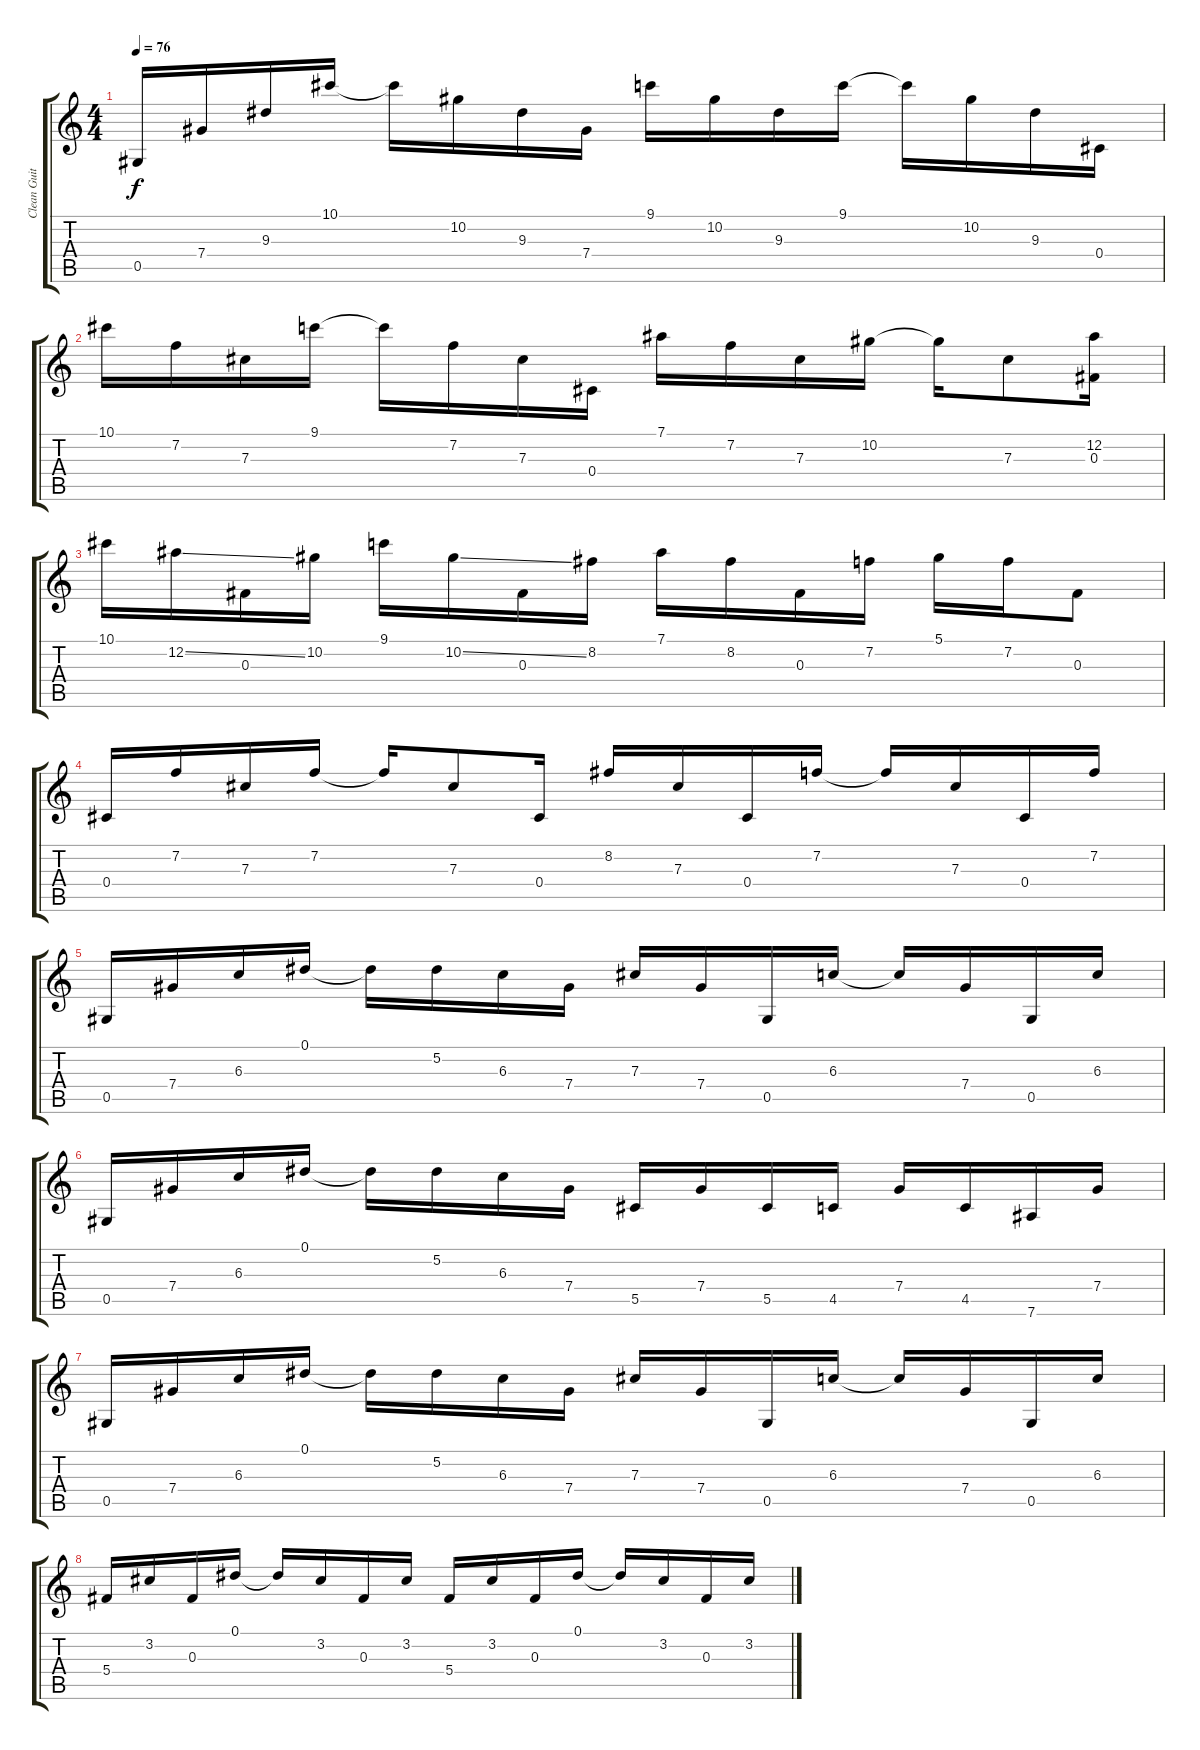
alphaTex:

\track ("Clean Guitar 2" "Clean Guit") {instrument electricguitarclean}
\staff {score tabs}
\tuning (Eb4 Bb3 Gb3 Db3 Ab2 Eb2) {hide}
\ts (4 4)
\tempo 76
\clef g2
\ks c
0.5.16{dy f instrument electricguitarclean} 7.4.16 9.3.16 10.1.16 10.1{t}.16 10.2.16 9.3.16 7.4.16 9.1.16 10.2.16 9.3.16 9.1.16 9.1{t}.16 10.2.16 9.3.16 0.4.16 |
10.1.16 7.2.16 7.3.16 9.1.16 9.1{t}.16 7.2.16 7.3.16 0.4.16 7.1.16 7.2.16 7.3.16 10.2.16 10.2{t}.16 7.3.8 (12.2 0.3).16 |
10.1.16 12.2{ss}.16 0.3.16 10.2.16 9.1.16 10.2{ss}.16 0.3.16 8.2.16 7.1.16 8.2.16 0.3.16 7.2.16 5.1.16 7.2.16 0.3.8 |
0.4.16 7.2.16 7.3.16 7.2.16 7.2{t}.16 7.3.8 0.4.16 8.2.16 7.3.16 0.4.16 7.2.16 7.2{t}.16 7.3.16 0.4.16 7.2.16 |
0.5.16 7.4.16 6.3.16 0.1.16 0.1{t}.16 5.2.16 6.3.16 7.4.16 7.3.16 7.4.16 0.5.16 6.3.16 6.3{t}.16 7.4.16 0.5.16 6.3.16 |
0.5.16 7.4.16 6.3.16 0.1.16 0.1{t}.16 5.2.16 6.3.16 7.4.16 5.5.16 7.4.16 5.5.16 4.5.16 7.4.16 4.5.16 7.6.16 7.4.16 |
0.5.16 7.4.16 6.3.16 0.1.16 0.1{t}.16 5.2.16 6.3.16 7.4.16 7.3.16 7.4.16 0.5.16 6.3.16 6.3{t}.16 7.4.16 0.5.16 6.3.16 |
5.4.16 3.2.16 0.3.16 0.1.16 0.1{t}.16 3.2.16 0.3.16 3.2.16 5.4.16 3.2.16 0.3.16 0.1.16 0.1{t}.16 3.2.16 0.3.16 3.2.16
